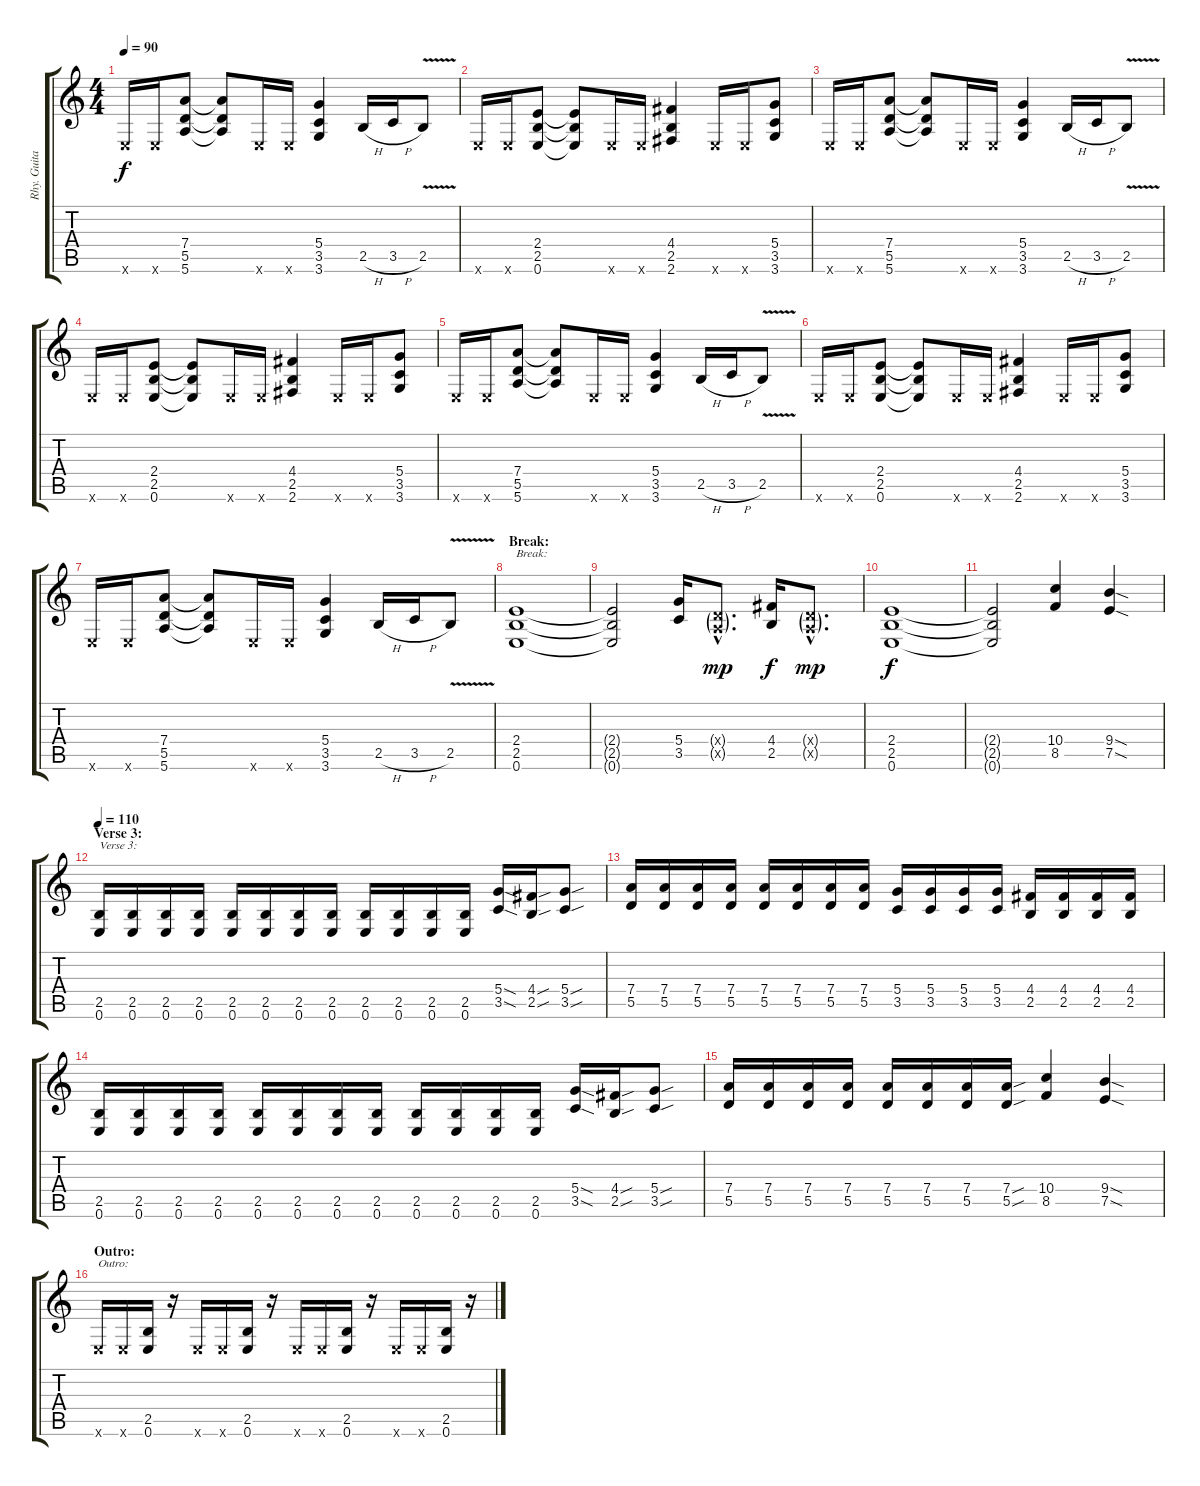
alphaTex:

\track ("Rhy. Guitar 2" "Rhy. Guita") {instrument distortionguitar}
\staff {score tabs}
\tuning (E4 B3 G3 D3 A2 E2) {hide}
\ts (4 4)
\tempo 90
\clef g2
\ks c
0.6{x}.16{dy f} 0.6{x}.16 (7.4 5.5 5.6).8 (7.4{t} 5.5{t} 5.6{t}).8 0.6{x}.16 0.6{x}.16 (5.4 3.5 3.6).4 2.5{h}.16 3.5{h}.16 2.5{v}.8 |
0.6{x}.16 0.6{x}.16 (2.4 2.5 0.6).8 (2.4{t} 2.5{t} 0.6{t}).8 0.6{x}.16 0.6{x}.16 (4.4 2.5 2.6).4 0.6{x}.16 0.6{x}.16 (5.4 3.5 3.6).8 |
0.6{x}.16 0.6{x}.16 (7.4 5.5 5.6).8 (7.4{t} 5.5{t} 5.6{t}).8 0.6{x}.16 0.6{x}.16 (5.4 3.5 3.6).4 2.5{h}.16 3.5{h}.16 2.5{v}.8 |
0.6{x}.16 0.6{x}.16 (2.4 2.5 0.6).8 (2.4{t} 2.5{t} 0.6{t}).8 0.6{x}.16 0.6{x}.16 (4.4 2.5 2.6).4 0.6{x}.16 0.6{x}.16 (5.4 3.5 3.6).8 |
0.6{x}.16 0.6{x}.16 (7.4 5.5 5.6).8 (7.4{t} 5.5{t} 5.6{t}).8 0.6{x}.16 0.6{x}.16 (5.4 3.5 3.6).4 2.5{h}.16 3.5{h}.16 2.5{v}.8 |
0.6{x}.16 0.6{x}.16 (2.4 2.5 0.6).8 (2.4{t} 2.5{t} 0.6{t}).8 0.6{x}.16 0.6{x}.16 (4.4 2.5 2.6).4 0.6{x}.16 0.6{x}.16 (5.4 3.5 3.6).8 |
0.6{x}.16 0.6{x}.16 (7.4 5.5 5.6).8 (7.4{t} 5.5{t} 5.6{t}).8 0.6{x}.16 0.6{x}.16 (5.4 3.5 3.6).4 2.5{h}.16 3.5{h}.16 2.5{v}.8 |
\section ("" "Break:")
(2.4 2.5 0.6).1{txt "Break:"} |
(2.4{t} 2.5{t} 0.6{t}).2 (5.4 3.5).16 (0.4{g hac x} 0.5{g hac x}).8{d dy mp} (4.4 2.5).16{dy f} (0.4{g hac x} 0.5{g hac x}).8{d dy mp} |
(2.4 2.5 0.6).1{dy f} |
(2.4{t} 2.5{t} 0.6{t}).2 (10.4 8.5).4 (9.4{sod} 7.5{sod}).4 |
\section ("" "Verse 3:")
\tempo 110
(2.5 0.6).16{txt "Verse 3:"} (2.5 0.6).16 (2.5 0.6).16 (2.5 0.6).16 (2.5 0.6).16 (2.5 0.6).16 (2.5 0.6).16 (2.5 0.6).16 (2.5 0.6).16 (2.5 0.6).16 (2.5 0.6).16 (2.5 0.6).16 (5.4{sod} 3.5{sod}).16 (4.4{sou} 2.5{sou}).16 (5.4{sou} 3.5{sou}).8 |
(7.4 5.5).16 (7.4 5.5).16 (7.4 5.5).16 (7.4 5.5).16 (7.4 5.5).16 (7.4 5.5).16 (7.4 5.5).16 (7.4 5.5).16 (5.4 3.5).16 (5.4 3.5).16 (5.4 3.5).16 (5.4 3.5).16 (4.4 2.5).16 (4.4 2.5).16 (4.4 2.5).16 (4.4 2.5).16 |
(2.5 0.6).16 (2.5 0.6).16 (2.5 0.6).16 (2.5 0.6).16 (2.5 0.6).16 (2.5 0.6).16 (2.5 0.6).16 (2.5 0.6).16 (2.5 0.6).16 (2.5 0.6).16 (2.5 0.6).16 (2.5 0.6).16 (5.4{sod} 3.5{sod}).16 (4.4{sou} 2.5{sou}).16 (5.4{sou} 3.5{sou}).8 |
(7.4 5.5).16 (7.4 5.5).16 (7.4 5.5).16 (7.4 5.5).16 (7.4 5.5).16 (7.4 5.5).16 (7.4 5.5).16 (7.4{sou} 5.5{sou}).16 (10.4 8.5).4 (9.4{sod} 7.5{sod}).4 |
\section ("" "Outro:")
0.6{x}.16{txt "Outro:"} 0.6{x}.16 (2.5 0.6).16 r.16 0.6{x}.16 0.6{x}.16 (2.5 0.6).16 r.16 0.6{x}.16 0.6{x}.16 (2.5 0.6).16 r.16 0.6{x}.16 0.6{x}.16 (2.5 0.6).16 r.16
